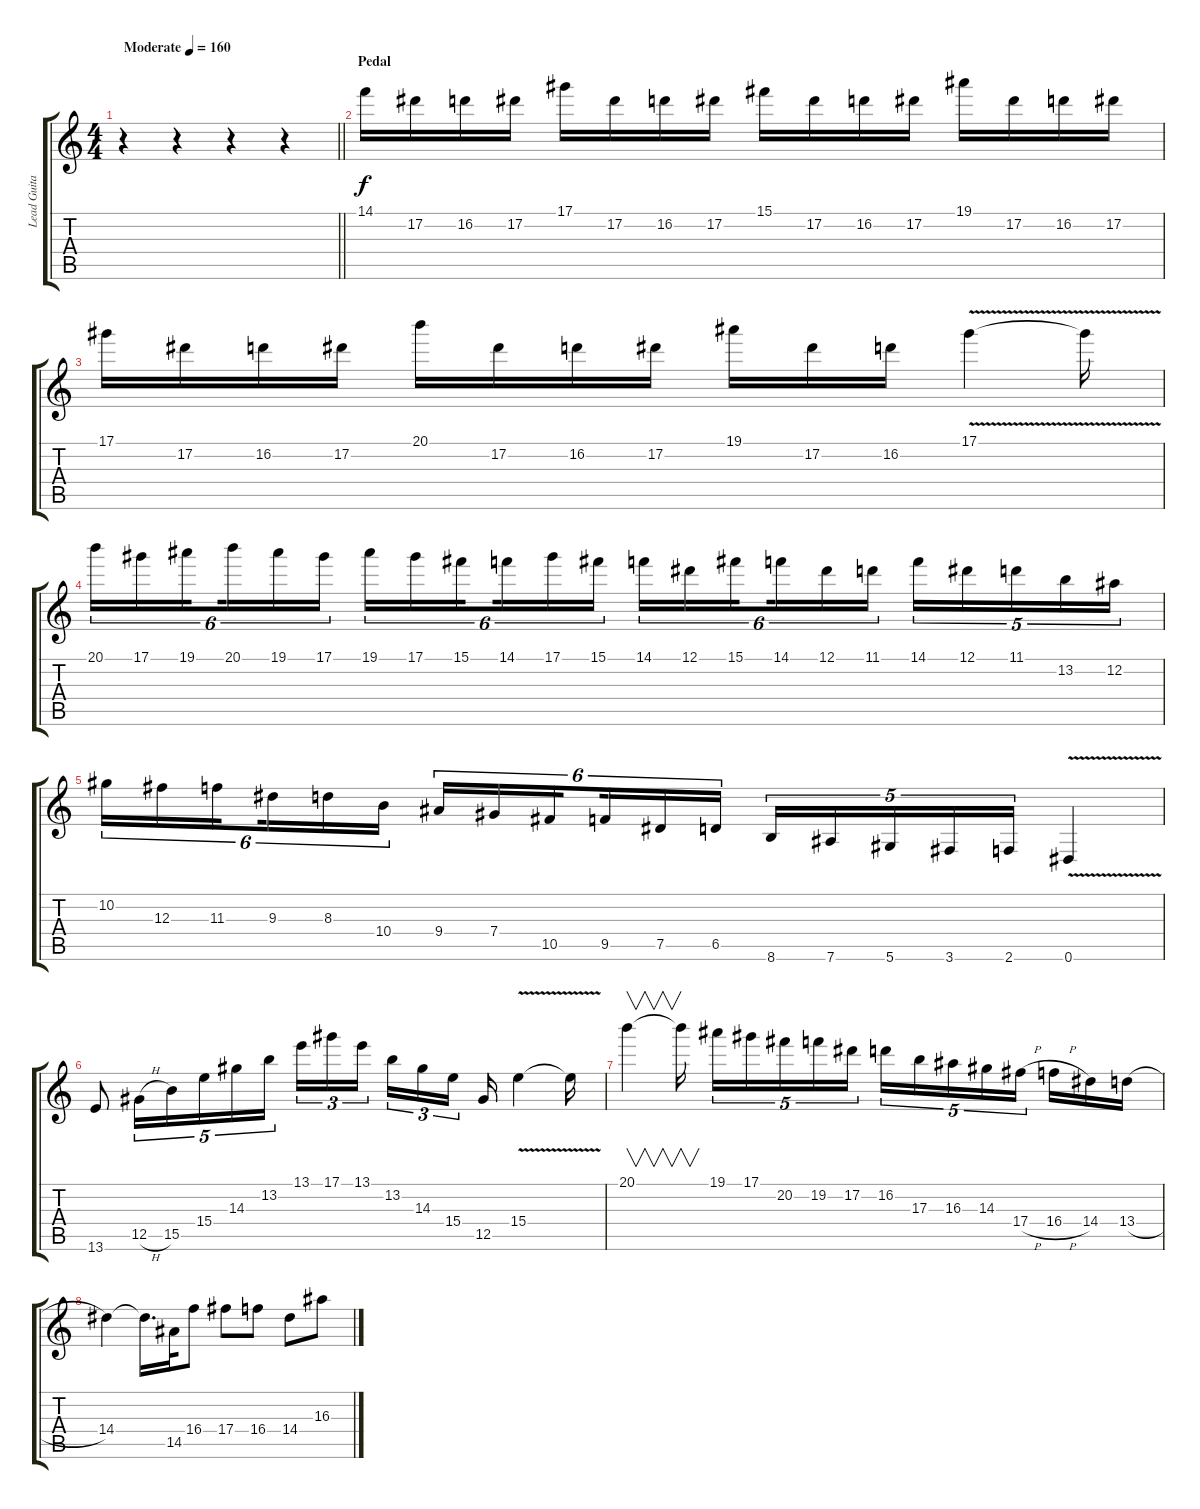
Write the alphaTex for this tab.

\track ("Lead Guitar" "Lead Guita") {instrument overdrivenguitar}
\staff {score tabs}
\tuning (Eb4 Bb3 Gb3 Db3 Ab2 Eb2) {hide}
\ts (4 4)
\tempo (160 "Moderate")
\clef g2
\barLineRight lightlight
\ks c
r.4{dy f instrument overdrivenguitar} r.4 r.4 r.4 |
\section ("" "Pedal")
14.1.16 17.2.16 16.2.16 17.2.16 17.1.16 17.2.16 16.2.16 17.2.16 15.1.16 17.2.16 16.2.16 17.2.16 19.1.16 17.2.16 16.2.16 17.2.16 |
17.1.16 17.2.16 16.2.16 17.2.16 20.1.16 17.2.16 16.2.16 17.2.16 19.1.16 17.2.16 16.2.16 17.1{v}.4 17.1{t}.16 |
20.1.16{tu (6 4)} 17.1.16{tu (6 4)} 19.1.16{tu (6 4) beam splitsecondary} 20.1.16{tu (6 4)} 19.1.16{tu (6 4)} 17.1.16{tu (6 4)} 19.1.16{tu (6 4)} 17.1.16{tu (6 4)} 15.1.16{tu (6 4) beam splitsecondary} 14.1.16{tu (6 4)} 17.1.16{tu (6 4)} 15.1.16{tu (6 4)} 14.1.16{tu (6 4)} 12.1.16{tu (6 4)} 15.1.16{tu (6 4) beam splitsecondary} 14.1.16{tu (6 4)} 12.1.16{tu (6 4)} 11.1.16{tu (6 4)} 14.1.16{tu (5 4)} 12.1.16{tu (5 4)} 11.1.16{tu (5 4)} 13.2.16{tu (5 4)} 12.2.16{tu (5 4)} |
10.2.16{tu (6 4)} 12.3.16{tu (6 4)} 11.3.16{tu (6 4) beam splitsecondary} 9.3.16{tu (6 4)} 8.3.16{tu (6 4)} 10.4.16{tu (6 4)} 9.4.16{tu (6 4)} 7.4.16{tu (6 4)} 10.5.16{tu (6 4) beam splitsecondary} 9.5.16{tu (6 4)} 7.5.16{tu (6 4)} 6.5.16{tu (6 4)} 8.6.16{tu (5 4)} 7.6.16{tu (5 4)} 5.6.16{tu (5 4)} 3.6.16{tu (5 4)} 2.6.16{tu (5 4)} 0.6{v}.4 |
13.6.8 12.5{h}.16{tu (5 4)} 15.5.16{tu (5 4)} 15.4.16{tu (5 4)} 14.3.16{tu (5 4)} 13.2.16{tu (5 4) beam splitsecondary} 13.1.16{tu (3 2)} 17.1.16{tu (3 2)} 13.1.16{tu (3 2)} 13.2.16{tu (3 2)} 14.3.16{tu (3 2)} 15.4.16{tu (3 2) beam splitsecondary} 12.5.16 15.4{v}.4 15.4{t}.16 |
20.1.4{v} 20.1{t}.16{v beam splitsecondary} 19.1.16{tu (5 4)} 17.1.16{tu (5 4)} 20.2.16{tu (5 4)} 19.2.16{tu (5 4)} 17.2.16{tu (5 4) beam splitsecondary} 16.2.16{tu (5 4)} 17.3.16{tu (5 4)} 16.3.16{tu (5 4)} 14.3.16{tu (5 4)} 17.4{h}.16{tu (5 4) beam splitsecondary} 16.4{h}.16 14.4.16 13.4{h}.16 |
14.4.4 14.4{t}.16{d} 14.5.32 16.4.8 17.4.8 16.4.8 14.4.8 16.3.8
